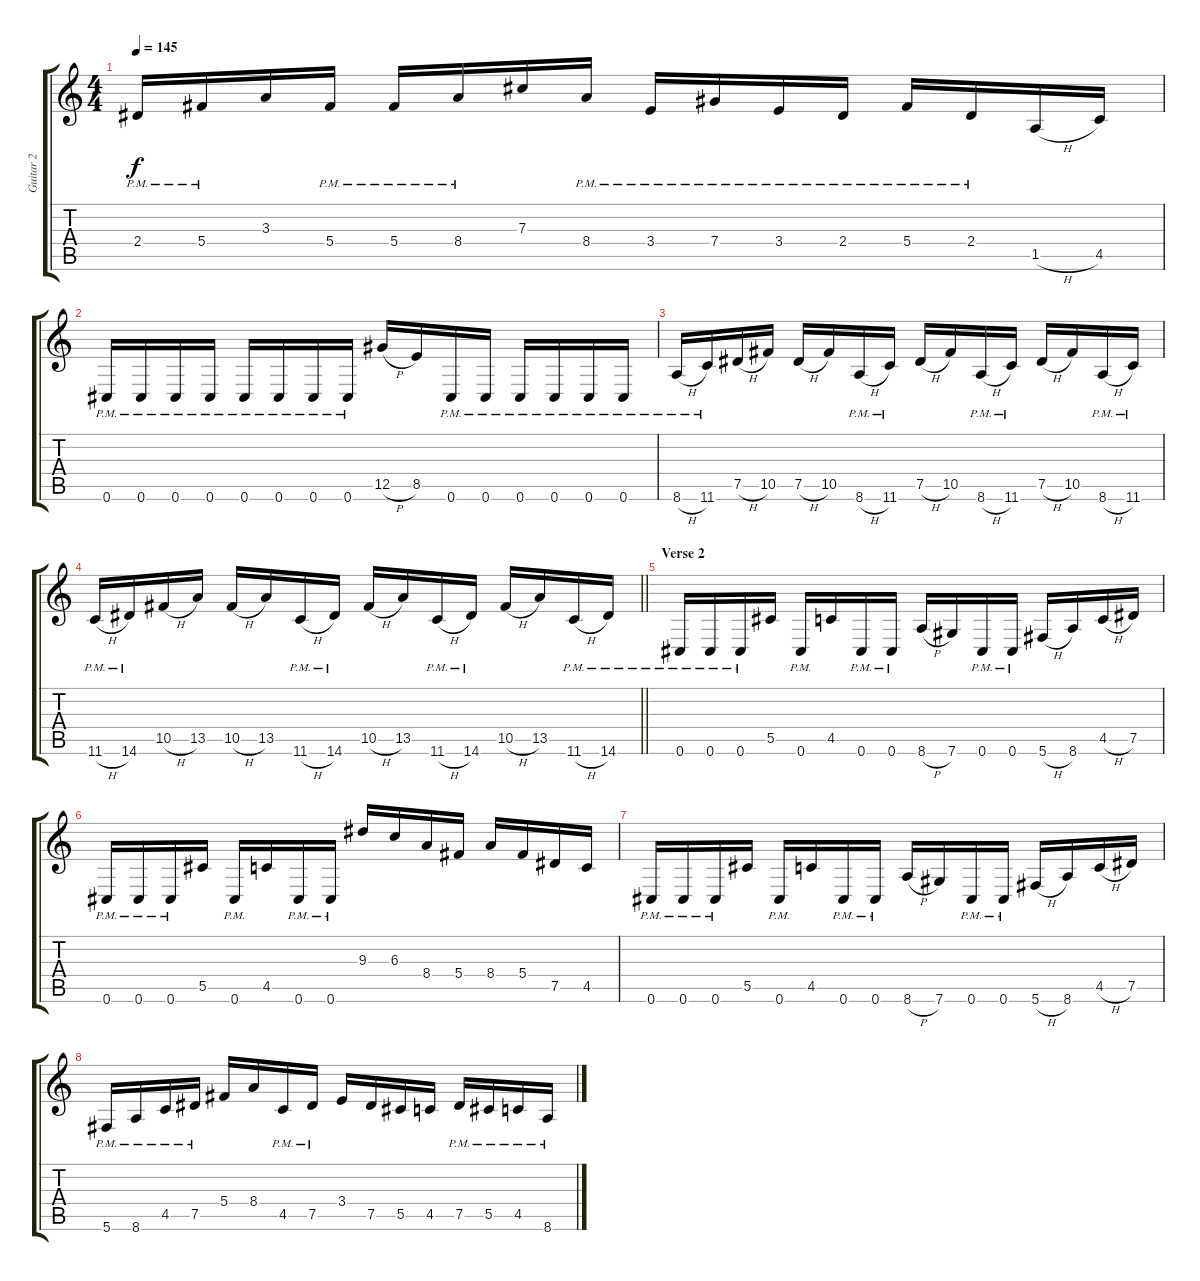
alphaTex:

\track ("Guitar 2" "Guitar 2") {instrument distortionguitar}
\staff {score tabs}
\tuning (Eb4 Bb3 Gb3 Db3 Ab2 Db2) {hide}
\ts (4 4)
\tempo 145
\clef g2
\ks c
2.4{pm}.16{dy f} 5.4{pm}.16 3.3.16 5.4{pm}.16 5.4{pm}.16 8.4{pm}.16 7.3.16 8.4{pm}.16 3.4{pm}.16 7.4{pm}.16 3.4{pm}.16 2.4{pm}.16 5.4{pm}.16 2.4{pm}.16 1.5{h}.16 4.5.16 |
0.6{pm}.16 0.6{pm}.16 0.6{pm}.16 0.6{pm}.16 0.6{pm}.16 0.6{pm}.16 0.6{pm}.16 0.6{pm}.16 12.5{h}.16 8.5.16 0.6{pm}.16 0.6{pm}.16 0.6{pm}.16 0.6{pm}.16 0.6{pm}.16 0.6{pm}.16 |
8.6{h pm}.16 11.6{pm}.16 7.5{h}.16 10.5.16 7.5{h}.16 10.5.16 8.6{h pm}.16 11.6{pm}.16 7.5{h}.16 10.5.16 8.6{h pm}.16 11.6{pm}.16 7.5{h}.16 10.5.16 8.6{h pm}.16 11.6{pm}.16 |
\barLineRight lightlight
11.6{h pm}.16 14.6{pm}.16 10.5{h}.16 13.5.16 10.5{h}.16 13.5.16 11.6{h pm}.16 14.6{pm}.16 10.5{h}.16 13.5.16 11.6{h pm}.16 14.6{pm}.16 10.5{h}.16 13.5.16 11.6{h pm}.16 14.6{pm}.16 |
\section ("" "Verse 2")
0.6{pm}.16 0.6{pm}.16 0.6{pm}.16 5.5.16 0.6{pm}.16 4.5.16 0.6{pm}.16 0.6{pm}.16 8.6{h}.16 7.6.16 0.6{pm}.16 0.6{pm}.16 5.6{h}.16 8.6.16 4.5{h}.16 7.5.16 |
0.6{pm}.16 0.6{pm}.16 0.6{pm}.16 5.5.16 0.6{pm}.16 4.5.16 0.6{pm}.16 0.6{pm}.16 9.3.16 6.3.16 8.4.16 5.4.16 8.4.16 5.4.16 7.5.16 4.5.16 |
0.6{pm}.16 0.6{pm}.16 0.6{pm}.16 5.5.16 0.6{pm}.16 4.5.16 0.6{pm}.16 0.6{pm}.16 8.6{h}.16 7.6.16 0.6{pm}.16 0.6{pm}.16 5.6{h}.16 8.6.16 4.5{h}.16 7.5.16 |
5.6{pm}.16 8.6{pm}.16 4.5{pm}.16 7.5{pm}.16 5.4.16 8.4.16 4.5{pm}.16 7.5{pm}.16 3.4.16 7.5.16 5.5.16 4.5.16 7.5{pm}.16 5.5{pm}.16 4.5{pm}.16 8.6{pm}.16
